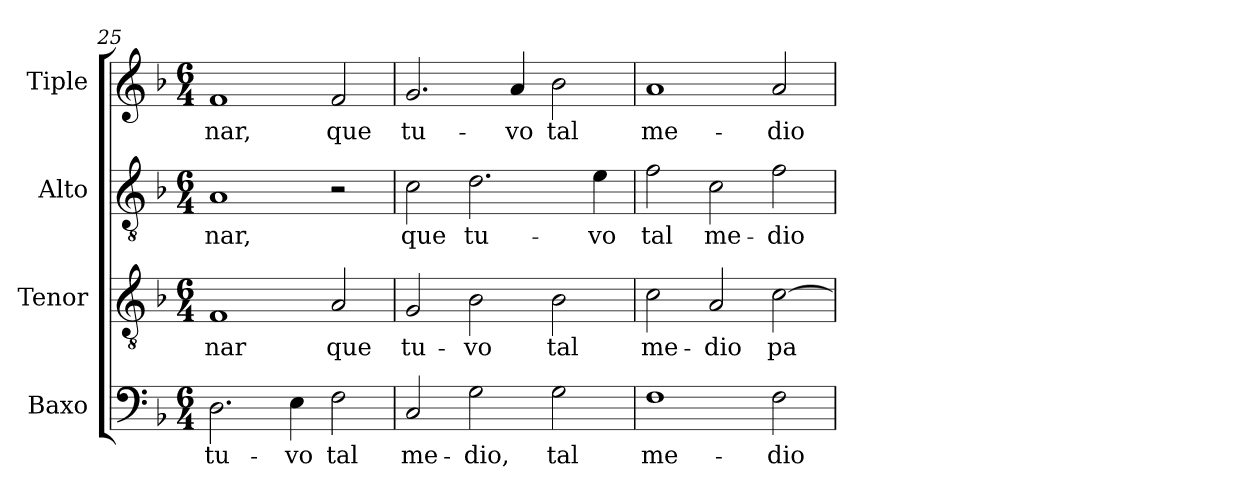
**kern	**text	**kern	**text	**kern	**text	**kern	**text
*part4	*part4	*part3	*part3	*part2	*part2	*part1	*part1
*staff4	*staff4	*staff3	*staff3	*staff2	*staff2	*staff1	*staff1
*I"Baxo	*	*I"Tenor	*	*I"Alto	*	*I"Tiple	*
*I'B	*	*I'T	*	*I'T	*	*	*
*clefF4	*	*clefGv2	*	*clefGv2	*	*clefG2	*
*	*	*ITrd7c12	*	*ITrd7c12	*	*	*
*k[b-]	*	*k[b-]	*	*k[b-]	*	*k[b-]	*
*F:	*	*F:	*	*F:	*	*F:	*
*M6/4	*	*M6/4	*	*M6/4	*	*M6/4	*
=25	=25	=25	=25	=25	=25	=25	=25
!	!LO:LY:b	!	!LO:LY:b	!	!LO:LY:b	!	!LO:LY:b
2.D\	tu-	1FF	-nar	1AA	-nar,	1f	-nar,
!	!LO:LY:b	!	!	!	!	!	!
4E\	-vo	.	.	.	.	.	.
!	!LO:LY:b	!	!LO:LY:b	!	!	!	!LO:LY:b
2F\	tal	2AA/	que	2r	.	2f/	que
=26	=26	=26	=26	=26	=26	=26	=26
!	!LO:LY:b	!	!LO:LY:b	!	!LO:LY:b	!	!LO:LY:b
2C/	me-	2GG/	tu-	2C\	que	2.g/	tu-
!	!LO:LY:b	!	!LO:LY:b	!	!LO:LY:b	!	!
2G\	-dio,	2BB-\	-vo	2.D\	tu-	.	.
!	!	!	!	!	!	!	!LO:LY:b
.	.	.	.	.	.	4a/	-vo
!	!LO:LY:b	!	!LO:LY:b	!	!	!	!LO:LY:b
2G\	tal	2BB-\	tal	.	.	2b-\	tal
!	!	!	!	!	!LO:LY:b	!	!
.	.	.	.	4E\	-vo	.	.
=27	=27	=27	=27	=27	=27	=27	=27
!	!LO:LY:b	!	!LO:LY:b	!	!LO:LY:b	!	!LO:LY:b
1F	me-	2C\	me-	2F\	tal	1a	me-
!	!	!	!LO:LY:b	!	!LO:LY:b	!	!
.	.	2AA/	-dio	2C\	me-	.	.
!	!LO:LY:b	!	!LO:LY:b	!	!LO:LY:b	!	!LO:LY:b
2F\	-dio	[>2C\	pa-	2F\	-dio	2a/	-dio
=	=	=	=	=	=	=	=
*-	*-	*-	*-	*-	*-	*-	*-
